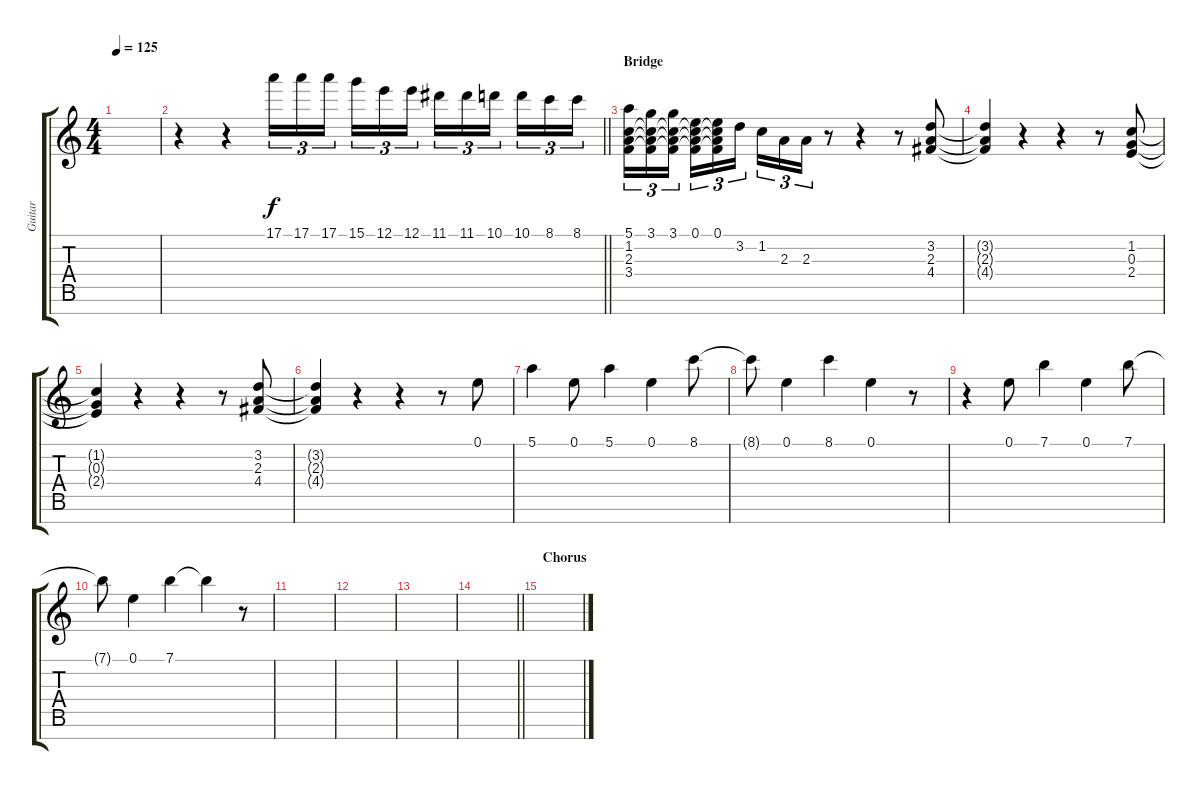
\track ("Guitar" "Guitar") {instrument electricguitarjazz}
\staff {score tabs}
\tuning (E4 B3 G3 D3 A2 E2 B1) {hide}
\ts (4 4)
\tempo 125
\clef g2
\ks c
|
\barLineRight lightlight
r.4 r.4{volume 10} 17.1.16{tu (3 2) volume 4} 17.1.16{tu (3 2)} 17.1.16{tu (3 2) beam splitsecondary} 15.1.16{tu (3 2)} 12.1.16{tu (3 2)} 12.1.16{tu (3 2)} 11.1.16{tu (3 2)} 11.1.16{tu (3 2)} 10.1.16{tu (3 2) beam splitsecondary} 10.1.16{tu (3 2)} 8.1.16{tu (3 2)} 8.1.16{tu (3 2)} |
\section ("" "Bridge")
(5.1 1.2 2.3 3.4).16{tu (3 2)} (3.1 1.2{t} 2.3{t} 3.4{t}).16{tu (3 2)} (3.1 1.2{t} 2.3{t} 3.4{t}).16{tu (3 2) beam splitsecondary} (0.1 1.2{t} 2.3{t} 3.4{t}).16{tu (3 2)} (0.1 1.2{t} 2.3{t} 3.4{t}).16{tu (3 2)} 3.2.16{tu (3 2)} 1.2.16{tu (3 2)} 2.3.16{tu (3 2)} 2.3.16{tu (3 2)} r.8 r.4 r.8 (3.2 2.3 4.4).8{volume 10} |
(3.2{t} 2.3{t} 4.4{t}).4 r.4 r.4 r.8 (1.2 0.3 2.4).8 |
(1.2{t} 0.3{t} 2.4{t}).4 r.4 r.4 r.8 (3.2 2.3 4.4).8 |
(3.2{t} 2.3{t} 4.4{t}).4 r.4 r.4 r.8 0.1.8{volume 8} |
5.1.4 0.1.8 5.1.4 0.1.4 8.1.8 |
8.1{t}.8 0.1.4 8.1.4 0.1.4 r.8 |
r.4 0.1.8 7.1.4 0.1.4 7.1.8 |
7.1{t}.8 0.1.4 7.1.4 7.1{t}.4 r.8 |
|
|
|
\barLineRight lightlight
|
\section ("" "Chorus")
